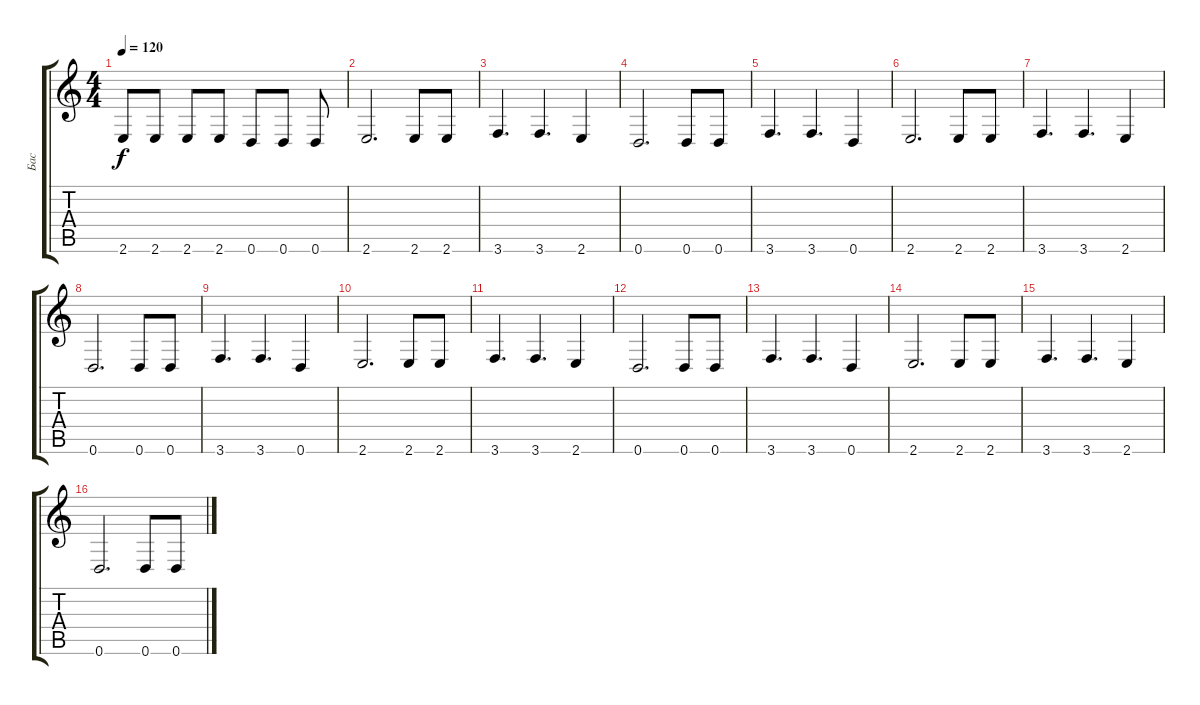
\track ("Бас" "Бас") {instrument electricbassfinger}
\staff {score tabs}
\tuning (E4 B3 G3 D3 A2 D2) {hide}
\ts (4 4)
\tempo 120
\clef g2
\ks c
2.6.8{dy f} 2.6.8 2.6.8 2.6.8 0.6.8 0.6.8 0.6.8 |
2.6.2{d} 2.6.8 2.6.8 |
3.6.4{d} 3.6.4{d} 2.6.4 |
0.6.2{d} 0.6.8 0.6.8 |
3.6.4{d} 3.6.4{d} 0.6.4 |
2.6.2{d} 2.6.8 2.6.8 |
3.6.4{d} 3.6.4{d} 2.6.4 |
0.6.2{d} 0.6.8 0.6.8 |
3.6.4{d} 3.6.4{d} 0.6.4 |
2.6.2{d} 2.6.8 2.6.8 |
3.6.4{d} 3.6.4{d} 2.6.4 |
0.6.2{d} 0.6.8 0.6.8 |
3.6.4{d} 3.6.4{d} 0.6.4 |
2.6.2{d} 2.6.8 2.6.8 |
3.6.4{d} 3.6.4{d} 2.6.4 |
0.6.2{d} 0.6.8 0.6.8
